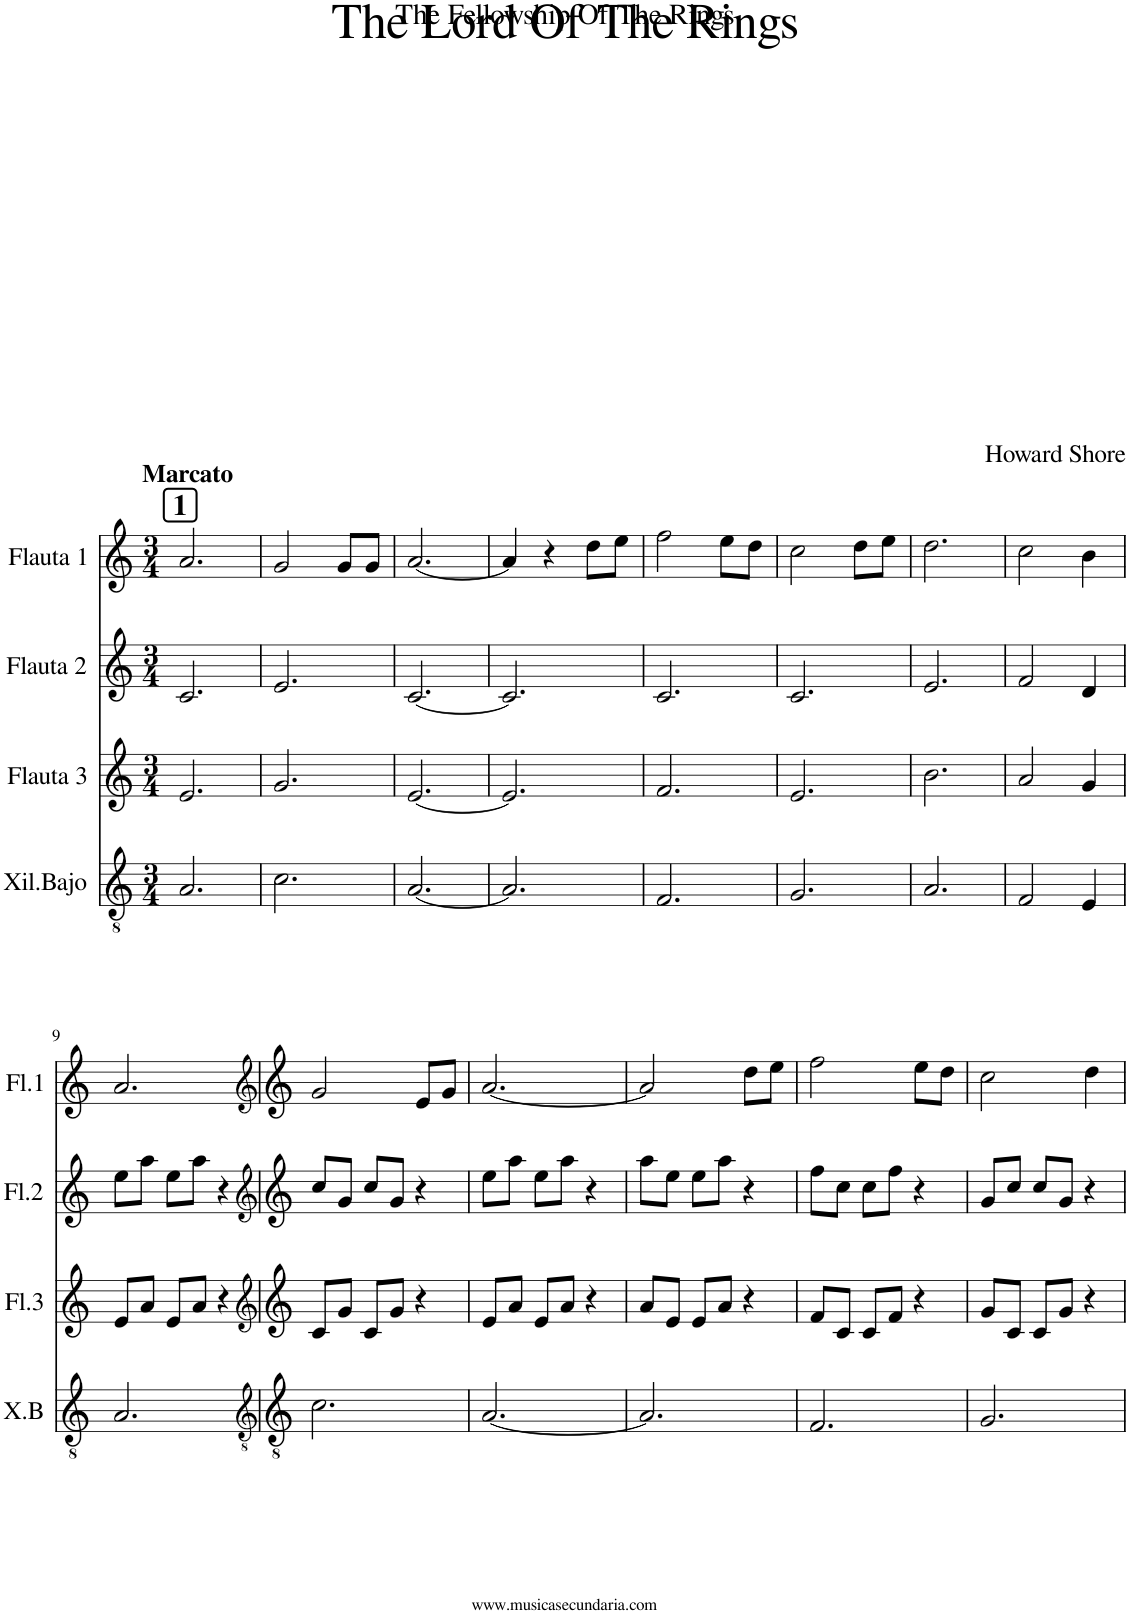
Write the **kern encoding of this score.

**kern	**kern	**kern	**kern
*part4	*part3	*part2	*part1
*staff4	*staff3	*staff2	*staff1
*I"Xil.Bajo	*I"Flauta 3	*I"Flauta 2	*I"Flauta 1
*I'X.B	*I'Fl.3	*I'Fl.2	*I'Fl.1
*clefGv2	*clefG2	*clefG2	*clefG2
*k[]	*k[]	*k[]	*k[]
*M3/4	*M3/4	*M3/4	*M3/4
=1	=1	=1	=1
!	!	!	!LO:TX:a:B:t=Marcato
!	!	!	!LO:TX:a:B:t=1
2.A/	2.e/	2.c/	2.a/
=2	=2	=2	=2
2.c\	2.g/	2.e/	2g/
.	.	.	8g/L
.	.	.	8g/J
=3	=3	=3	=3
[2.A/	[2.e/	[2.c/	[2.a/
=4	=4	=4	=4
2.A/]	2.e/]	2.c/]	4a/]
.	.	.	4r
.	.	.	8dd\L
.	.	.	8ee\J
=5	=5	=5	=5
2.F/	2.f/	2.c/	2ff\
.	.	.	8ee\L
.	.	.	8dd\J
=6	=6	=6	=6
2.G/	2.e/	2.c/	2cc\
.	.	.	8dd\L
.	.	.	8ee\J
=7	=7	=7	=7
2.A/	2.b\	2.e/	2.dd\
=8	=8	=8	=8
2F/	2a/	2f/	2cc\
4E/	4g/	4d/	4b\
!!LO:LB:g=z
=9	=9	=9	=9
2.A/	8e/L	8ee\L	2.a/
.	8a/J	8aa\J	.
.	8e/L	8ee\L	.
.	8a/J	8aa\J	.
.	4r	4r	.
=10	=10	=10	=10
*clefGv2	*clefG2	*clefG2	*clefG2
*k[]	*k[]	*k[]	*k[]
2.c\	8c/L	8cc/L	2g/
.	8g/J	8g/J	.
.	8c/L	8cc/L	.
.	8g/J	8g/J	.
.	4r	4r	8e/L
.	.	.	8g/J
=11	=11	=11	=11
[2.A/	8e/L	8ee\L	[2.a/
.	8a/J	8aa\J	.
.	8e/L	8ee\L	.
.	8a/J	8aa\J	.
.	4r	4r	.
=12	=12	=12	=12
2.A/]	8a/L	8aa\L	2a/]
.	8e/J	8ee\J	.
.	8e/L	8ee\L	.
.	8a/J	8aa\J	.
.	4r	4r	8dd\L
.	.	.	8ee\J
=13	=13	=13	=13
2.F/	8f/L	8ff\L	2ff\
.	8c/J	8cc\J	.
.	8c/L	8cc\L	.
.	8f/J	8ff\J	.
.	4r	4r	8ee\L
.	.	.	8dd\J
=14	=14	=14	=14
2.G/	8g/L	8g/L	2cc\
.	8c/J	8cc/J	.
.	8c/L	8cc/L	.
.	8g/J	8g/J	.
.	4r	4r	4dd\
=	=	=	=
*-	*-	*-	*-
